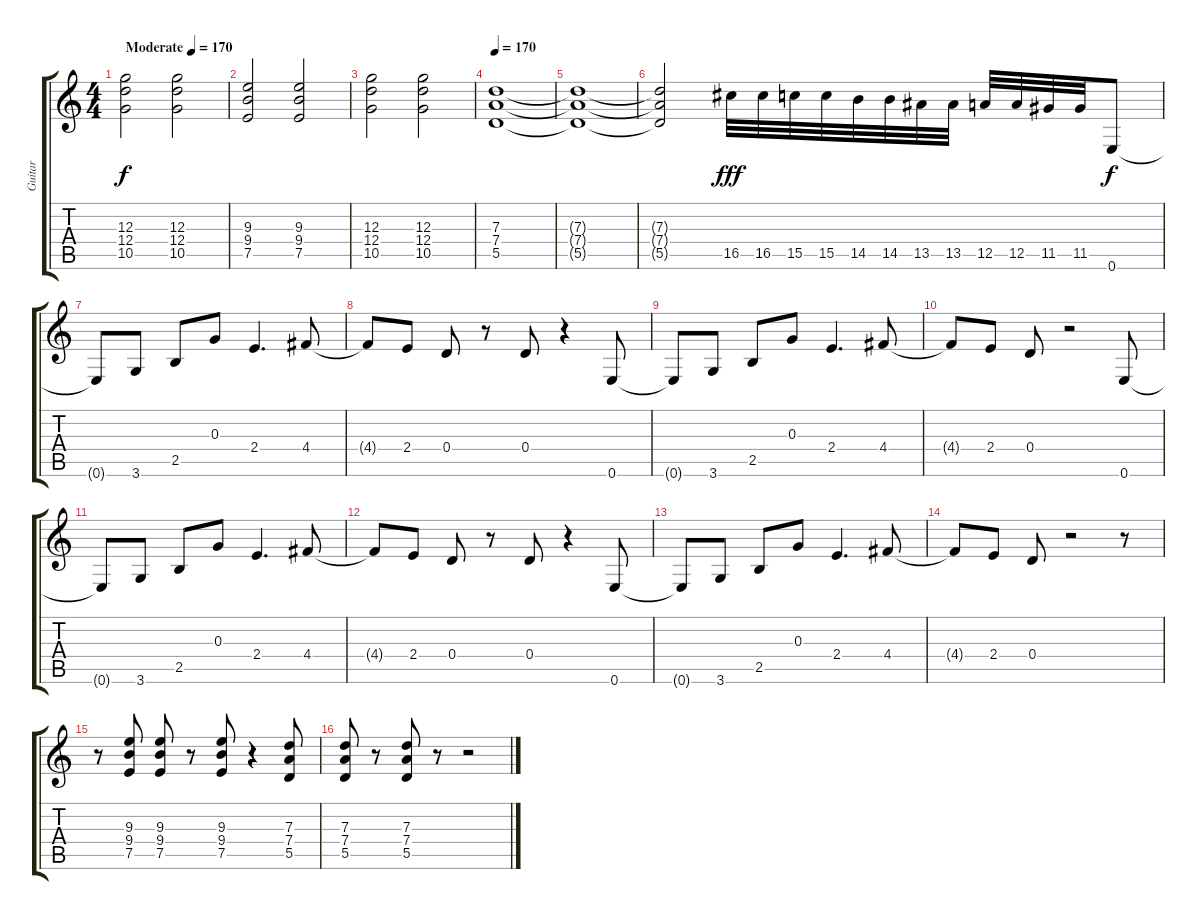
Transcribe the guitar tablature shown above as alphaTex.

\track ("Guitar" "Guitar") {instrument distortionguitar}
\staff {score tabs}
\tuning (E4 B3 G3 D3 A2 E2) {hide}
\ts (4 4)
\tempo (170 "Moderate")
\tempo 140
\tempo (170 "Moderate")
\clef g2
\ks c
(12.3 12.4 10.5).2{dy f instrument distortionguitar} (12.3 12.4 10.5).2 |
(9.3 9.4 7.5).2 (9.3 9.4 7.5).2 |
(12.3 12.4 10.5).2 (12.3 12.4 10.5).2 |
\tempo 170
(7.3 7.4 5.5).1 |
(7.3{t} 7.4{t} 5.5{t}).1 |
(7.3{t} 7.4{t} 5.5{t}).2 16.5.32{dy fff} 16.5.32 15.5.32 15.5.32 14.5.32 14.5.32 13.5.32 13.5.32 12.5.32 12.5.32 11.5.32 11.5.32 0.6.8{dy f instrument distortionguitar} |
0.6{t}.8 3.6.8 2.5.8 0.3.8 2.4.4{d} 4.4.8 |
4.4{t}.8 2.4.8 0.4.8 r.8 0.4.8 r.4 0.6.8 |
0.6{t}.8 3.6.8 2.5.8 0.3.8 2.4.4{d} 4.4.8 |
4.4{t}.8 2.4.8 0.4.8 r.2 0.6.8 |
0.6{t}.8 3.6.8 2.5.8 0.3.8 2.4.4{d} 4.4.8 |
4.4{t}.8 2.4.8 0.4.8 r.8 0.4.8 r.4 0.6.8 |
0.6{t}.8 3.6.8 2.5.8 0.3.8 2.4.4{d} 4.4.8 |
4.4{t}.8 2.4.8 0.4.8 r.2 r.8 |
r.8 (9.3 9.4 7.5).8 (9.3 9.4 7.5).8 r.8 (9.3 9.4 7.5).8 r.4 (7.3 7.4 5.5).8 |
(7.3 7.4 5.5).8 r.8 (7.3 7.4 5.5).8 r.8 r.2
